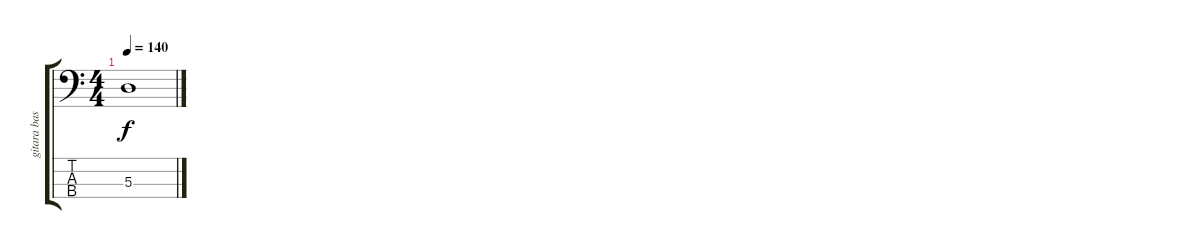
\track ("gitara basowa" "gitara bas") {instrument electricbassfinger}
\staff {score tabs}
\tuning (G2 D2 A1 E1) {hide}
\ts (4 4)
\tempo 140
\clef f4
\ks c
5.3.1{dy f}
